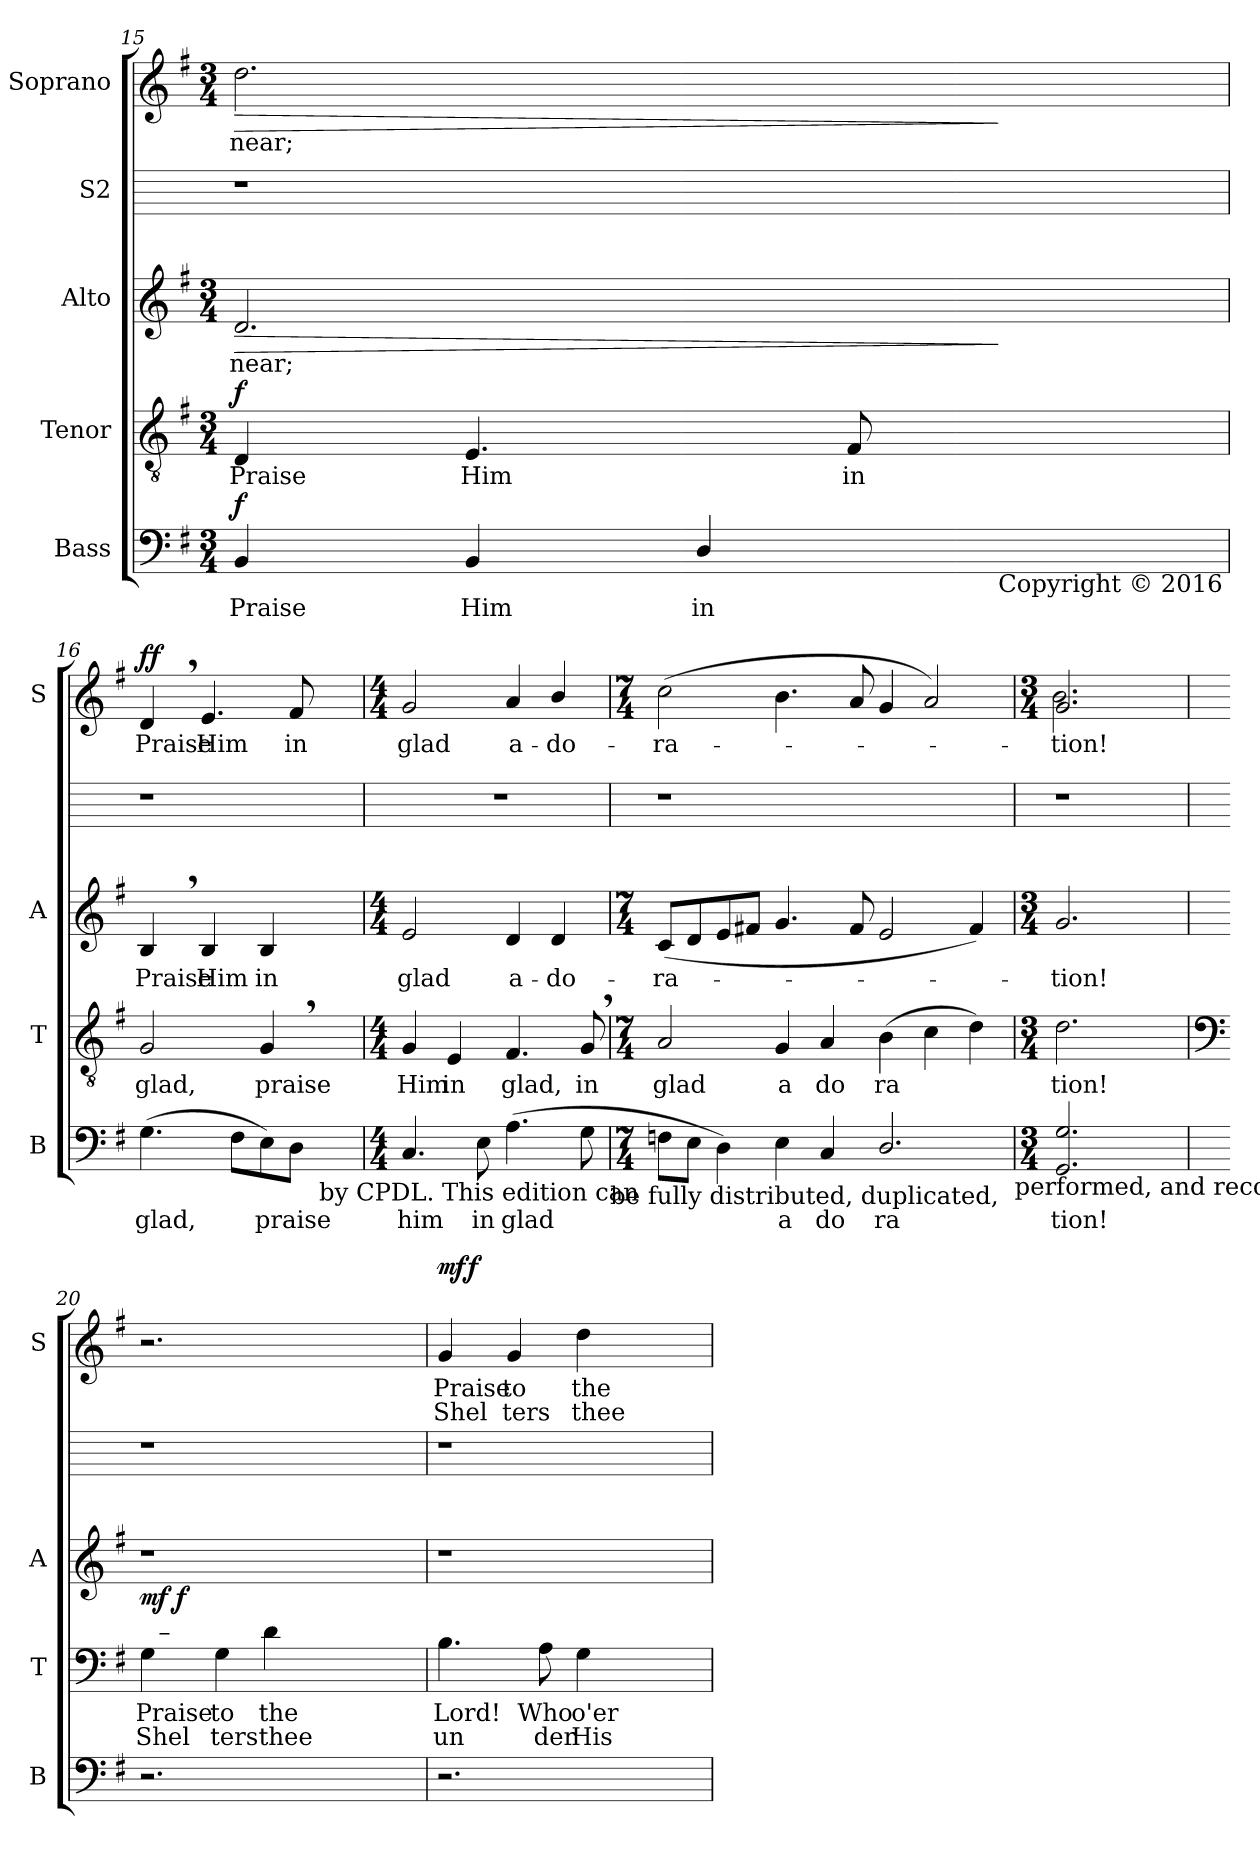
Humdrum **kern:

**kern	**text	**dynam	**kern	**text	**text	**dynam	**kern	**text	**dynam	**kern	**kern	**text	**text	**dynam
*part5	*part5	*part5	*part4	*part4	*part4	*part4	*part3	*part3	*part3	*part2	*part1	*part1	*part1	*part1
*staff5	*staff5	*staff5	*staff4	*staff4	*staff4	*staff4	*staff3	*staff3	*staff3	*staff2	*staff1	*staff1	*staff1	*staff1
*I"Bass	*	*	*I"Tenor	*	*	*	*I"Alto	*	*	*I"S2	*I"Soprano	*	*	*
*I'B	*	*	*I'T	*	*	*	*I'A	*	*	*	*I'S	*	*	*
*clefF4	*	*	*clefGv2	*	*	*	*clefG2	*	*	*	*clefG2	*	*	*
*k[f#]	*	*	*k[f#]	*	*	*	*k[f#]	*	*	*	*k[f#]	*	*	*
*G:	*	*	*G:	*	*	*	*G:	*	*	*	*G:	*	*	*
*M3/4	*	*	*M3/4	*	*	*	*M3/4	*	*	*	*M3/4	*	*	*
=15	=15	=15	=15	=15	=15	=15	=15	=15	=15	=15	=15	=15	=15	=15
!	!LO:LY:b:cj	!LO:DY:a	!	!LO:LY:b:cj	!	!LO:DY:a	!	!LO:LY:b:cj	!LO:HP:b	!	!	!LO:LY:b:cj	!	!LO:HP:b
4BB/	Praise	f	4D/	Praise	.	f	2.d/	near;	>	1r	2.dd\	near;	.	>
!	!LO:LY:b:cj	!	!	!LO:LY:b:cj	!	!	!	!	!	!	!	!	!	!
4BB/	Him	.	4.E/	Him	.	.	.	.	.	.	.	.	.	.
!	!LO:LY:b:cj	!	!	!	!	!	!	!	!	!	!	!	!	!
4D/	in	.	.	.	.	.	.	.	.	.	.	.	.	.
!	!	!	!	!LO:LY:b:cj	!	!	!	!	!	!	!	!	!	!
.	.	.	8F#/	in	.	.	.	.	.	.	.	.	.	.
!LO:TX:b:t=Copyright © 2016	!	!	!	!	!	!	!	!	!	!	!	!	!	!
4ryy	.	.	4ryy	.	.	.	4ryy	.	]	.	4ryy	.	.	]
=16	=16	=16	=16	=16	=16	=16	=16	=16	=16	=16	=16	=16	=16	=16
!	!LO:LY:b	!	!	!LO:LY:b:cj	!	!	!	!LO:LY:b:cj	!	!	!	!LO:LY:b:cj	!	!LO:DY:a
!	!	!	!	!	!	!	!	!	!	!	!	!	!	!LO:DY:n=1:b
(>4.G\	glad,	.	2G/	glad,	.	.	4B,>/	Praise	.	1r	4d,>/	Praise	.	f f
!	!	!	!	!	!	!	!	!LO:LY:b:cj	!	!	!	!LO:LY:b:cj	!	!
.	.	.	.	.	.	.	4B/	Him	.	.	4.e/	Him	.	.
8F#\L	.	.	.	.	.	.	.	.	.	.	.	.	.	.
!	!LO:LY:b	!	!	!LO:LY:b:cj	!	!	!	!LO:LY:b:cj	!	!	!	!	!	!
8E\)	praise	.	4G,>/	praise	.	.	4B/	in	.	.	.	.	.	.
!	!	!	!	!	!	!	!	!	!	!	!	!LO:LY:b:cj	!	!
8D\J	.	.	.	.	.	.	.	.	.	.	8f#/	in	.	.
!LO:TX:b:t=by CPDL. This edition can	!	!	!	!	!	!	!	!	!	!	!	!	!	!
4ryy	.	.	4ryy	.	.	.	4ryy	.	.	.	4ryy	.	.	.
=17	=17	=17	=17	=17	=17	=17	=17	=17	=17	=17	=17	=17	=17	=17
*M4/4	*	*	*M4/4	*	*	*	*M4/4	*	*	*	*M4/4	*	*	*
!	!LO:LY:b:cj	!	!	!LO:LY:b:cj	!	!	!	!LO:LY:b:cj	!	!	!	!LO:LY:b:cj	!	!
4.C/	him	.	4G/	Him	.	.	2e/	glad	.	1r	2g/	glad	.	.
!	!	!	!	!LO:LY:b:cj	!	!	!	!	!	!	!	!	!	!
.	.	.	4E/	in	.	.	.	.	.	.	.	.	.	.
!	!LO:LY:b:cj	!	!	!	!	!	!	!	!	!	!	!	!	!
8E\	in	.	.	.	.	.	.	.	.	.	.	.	.	.
!	!LO:LY:b	!	!	!LO:LY:b:cj	!	!	!	!LO:LY:b:cj	!	!	!	!LO:LY:b:cj	!	!
(>4.A\	glad	.	4.F#/	glad,	.	.	4d/	a-	.	.	4a/	a-	.	.
!	!	!	!	!	!	!	!	!LO:LY:b:cj	!	!	!	!LO:LY:b:cj	!	!
.	.	.	.	.	.	.	4d/	-do-	.	.	4b/	-do-	.	.
!	!	!	!	!LO:LY:b:cj	!	!	!	!	!	!	!	!	!	!
8G\	.	.	8G,>/	in	.	.	.	.	.	.	.	.	.	.
!LO:TX:b:t=be fully distributed, duplicated,	!	!	!	!	!	!	!	!	!	!	!	!	!	!
=18	=18	=18	=18	=18	=18	=18	=18	=18	=18	=18	=18	=18	=18	=18
*M7/4	*	*	*M7/4	*	*	*	*M7/4	*	*	*	*M7/4	*	*	*
!	!	!	!	!LO:LY:b:cj	!	!	!	!LO:LY:b:cj	!	!	!	!LO:LY:b:cj	!	!
8Fn\L	.	.	2A/	glad	.	.	(<8c/L	-ra-	.	1r	(>2cc\	-ra-	.	.
8E\J	.	.	.	.	.	.	8d/	.	.	.	.	.	.	.
4D\)	.	.	.	.	.	.	8e/	.	.	.	.	.	.	.
.	.	.	.	.	.	.	8f#X/J	.	.	.	.	.	.	.
!	!LO:LY:b:cj	!	!	!LO:LY:b:cj	!	!	!	!	!	!	!	!	!	!
4E\	a	.	4G/	a	.	.	4.g/	.	.	.	4.b\	.	.	.
!	!LO:LY:b:cj	!	!	!LO:LY:b:cj	!	!	!	!	!	!	!	!	!	!
4C/	do	.	4A/	do	.	.	.	.	.	.	.	.	.	.
.	.	.	.	.	.	.	8f#/	.	.	.	8a/	.	.	.
!	!LO:LY:b:cj	!	!	!LO:LY:b:cj	!	!	!	!	!	!	!	!	!	!
2.D/	ra	.	(>4B\	ra	.	.	2e/	.	.	2.ryy	4g/	.	.	.
.	.	.	4c\	.	.	.	.	.	.	.	2a/)	.	.	.
.	.	.	4d\)	.	.	.	4f#/)	.	.	.	.	.	.	.
!LO:TX:b:t=performed, and recorded.	!	!	!	!	!	!	!	!	!	!	!	!	!	!
=19	=19	=19	=19	=19	=19	=19	=19	=19	=19	=19	=19	=19	=19	=19
*M3/4	*	*	*M3/4	*	*	*	*M3/4	*	*	*	*M3/4	*	*	*
!	!LO:LY:b:cj	!	!	!LO:LY:b:cj	!	!	!	!LO:LY:b:cj	!	!	!	!LO:LY:b:cj	!	!
*	*	*	*	*	*	*	*	*	*	*	*^	*	*	*
2.G/ 2.GG/	tion!	.	2.d\	tion!	.	.	2.g/	-tion!	.	1r	2.g/	2.b\	-tion!	.	.
4ryy	.	.	4ryy	.	.	.	4ryy	.	.	.	4ryy	4ryy	.	.	.
*	*	*	*	*	*	*	*	*	*	*	*v	*v	*	*	*
!!LO:PB:g=z
=20	=20	=20	=20	=20	=20	=20	=20	=20	=20	=20	=20	=20	=20	=20
*	*	*	*clefF4	*	*	*	*	*	*	*	*	*	*	*
*	*	*	*	*	*	*	*	*	*	*	*^	*	*	*
!	!	!	!	!LO:LY:b:cj	!LO:LY:b:cj	!LO:DY:a	!LO:N:vis=1	!	!	!	!LO:N:vis=1	!	!	!	!
*	*	*	*^	*	*	*	*	*	*	*	*	*	*	*	*
*	*	*	*	*^	*	*	*	*	*	*	*	*v	*v	*	*	*
2.r	.	.	4G\	16ryy	32.ryy	Praise	Shel	mf	2.r	.	.	1r	2.r	.	.	.
!	!	!	!	!	!LO:TX:a:t=–	!	!	!	!	!	!	!	!	!	!	!
.	.	.	.	.	2ryy	.	.	.	.	.	.	.	.	.	.	.
.	.	.	.	64ryy	.	.	.	.	.	.	.	.	.	.	.	.
!	!	!	!	!	!	!	!	!LO:DY:a	!	!	!	!	!	!	!	!
.	.	.	.	2ryy	.	.	.	f	.	.	.	.	.	.	.	.
!	!	!	!	!	!	!LO:LY:b:cj	!LO:LY:b:cj	!	!	!	!	!	!	!	!	!
.	.	.	4G\	.	.	to	ters	.	.	.	.	.	.	.	.	.
!	!	!	!	!	!	!LO:LY:b:cj	!LO:LY:b:cj	!	!	!	!	!	!	!	!	!
.	.	.	4d\	.	.	the	thee	.	.	.	.	.	.	.	.	.
.	.	.	.	.	4ryy	.	.	.	.	.	.	.	.	.	.	.
.	.	.	.	4ryy	.	.	.	.	.	.	.	.	.	.	.	.
4ryy	.	.	4ryy	.	.	.	.	.	4ryy	.	.	.	4ryy	.	.	.
.	.	.	.	.	8ryy	.	.	.	.	.	.	.	.	.	.	.
.	.	.	.	8ryy	.	.	.	.	.	.	.	.	.	.	.	.
.	.	.	.	.	16ryy	.	.	.	.	.	.	.	.	.	.	.
.	.	.	.	32.ryy	.	.	.	.	.	.	.	.	.	.	.	.
.	.	.	.	.	64ryy	.	.	.	.	.	.	.	.	.	.	.
=21	=21	=21	=21	=21	=21	=21	=21	=21	=21	=21	=21	=21	=21	=21	=21	=21
!	!	!	!	!	!	!LO:LY:b:cj	!LO:LY:b:cj	!	!LO:N:vis=1	!	!	!	!	!LO:LY:b:cj	!LO:LY:b:cj	!LO:DY:a
*	*	*	*v	*v	*v	*	*	*	*	*	*	*	*^	*	*	*
2.r	.	.	4.B\	Lord!	un	.	2.r	.	.	1r	4g/	16ryy	Praise	Shel	mf
.	.	.	.	.	.	.	.	.	.	.	.	64ryy	.	.	.
!	!	!	!	!	!	!	!	!	!	!	!	!	!	!	!LO:DY:a
.	.	.	.	.	.	.	.	.	.	.	.	2ryy	.	.	f
!	!	!	!	!	!	!	!	!	!	!	!	!	!LO:LY:b:cj	!LO:LY:b:cj	!
.	.	.	.	.	.	.	.	.	.	.	4g/	.	to	ters	.
!	!	!	!	!LO:LY:b:cj	!LO:LY:b:cj	!	!	!	!	!	!	!	!	!	!
.	.	.	8A\	Who	der	.	.	.	.	.	.	.	.	.	.
!	!	!	!	!LO:LY:b:cj	!LO:LY:b:cj	!	!	!	!	!	!	!	!LO:LY:b:cj	!LO:LY:b:cj	!
.	.	.	4G\	o'er	His	.	.	.	.	.	4dd\	.	the	thee	.
.	.	.	.	.	.	.	.	.	.	.	.	4ryy	.	.	.
4ryy	.	.	4ryy	.	.	.	4ryy	.	.	.	4ryy	.	.	.	.
.	.	.	.	.	.	.	.	.	.	.	.	8ryy	.	.	.
.	.	.	.	.	.	.	.	.	.	.	.	32.ryy	.	.	.
*	*	*	*	*	*	*	*	*	*	*	*v	*v	*	*	*
=	=	=	=	=	=	=	=	=	=	=	=	=	=	=
*-	*-	*-	*-	*-	*-	*-	*-	*-	*-	*-	*-	*-	*-	*-
